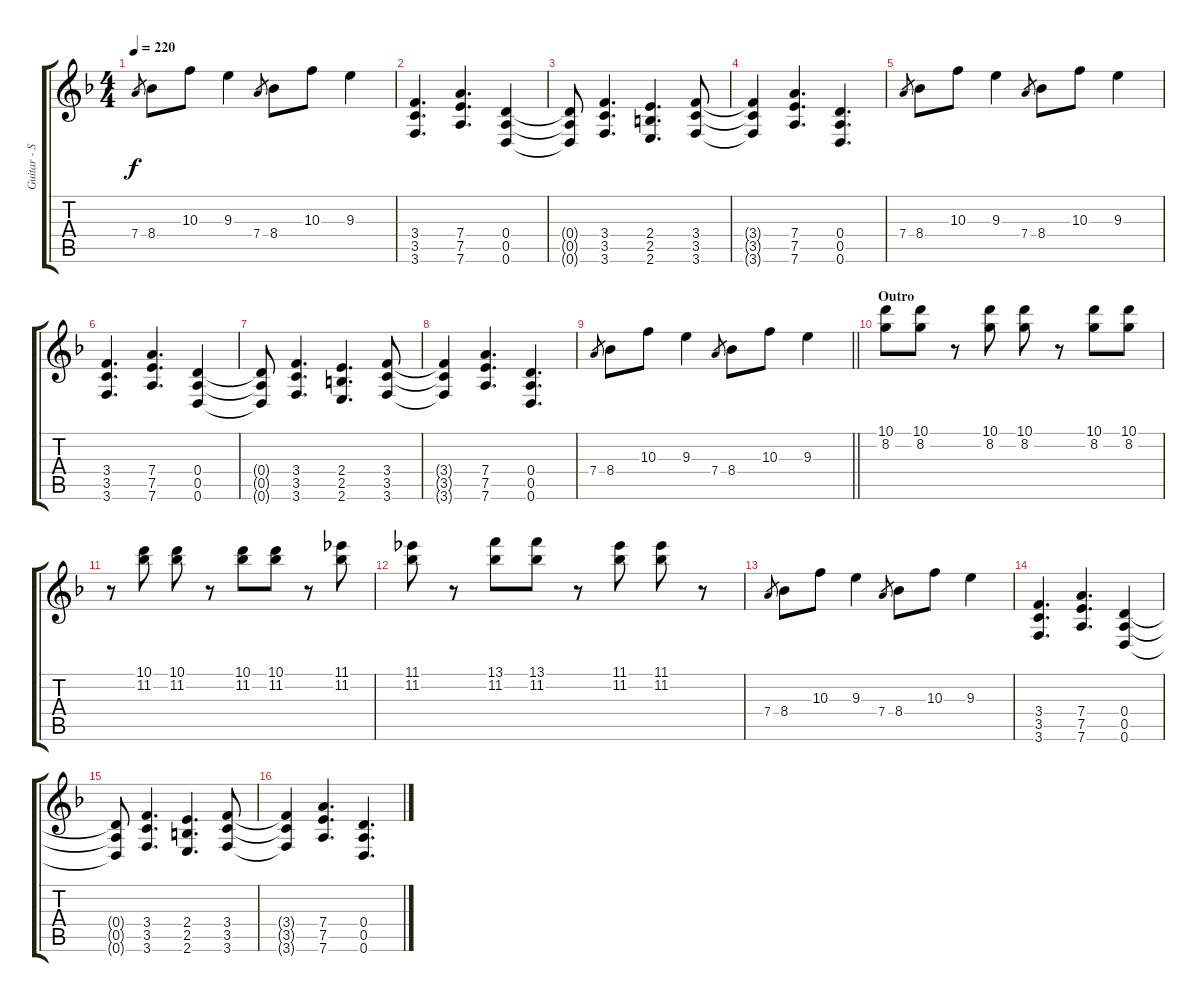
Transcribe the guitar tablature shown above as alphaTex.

\track ("Guitar - Simon Neil" "Guitar - S") {instrument electricguitarclean}
\staff {score tabs}
\tuning (E4 B3 G3 D3 A2 D2) {hide}
\ts (4 4)
\tempo 220
\clef g2
\ks dminor
7.4.8{gr dy f} 8.4.8 10.3.8 9.3.4 7.4.8{gr} 8.4.8 10.3.8 9.3.4 |
(3.4 3.5 3.6).4{d} (7.4 7.5 7.6).4{d} (0.4 0.5 0.6).4 |
(0.4{t} 0.5{t} 0.6{t}).8 (3.4 3.5 3.6).4{d} (2.4 2.5 2.6).4{d} (3.4 3.5 3.6).8 |
(3.4{t} 3.5{t} 3.6{t}).4 (7.4 7.5 7.6).4{d} (0.4 0.5 0.6).4{d} |
7.4.8{gr} 8.4.8 10.3.8 9.3.4 7.4.8{gr} 8.4.8 10.3.8 9.3.4 |
(3.4 3.5 3.6).4{d} (7.4 7.5 7.6).4{d} (0.4 0.5 0.6).4 |
(0.4{t} 0.5{t} 0.6{t}).8 (3.4 3.5 3.6).4{d} (2.4 2.5 2.6).4{d} (3.4 3.5 3.6).8 |
(3.4{t} 3.5{t} 3.6{t}).4 (7.4 7.5 7.6).4{d} (0.4 0.5 0.6).4{d} |
\barLineRight lightlight
7.4.8{gr} 8.4.8 10.3.8 9.3.4 7.4.8{gr} 8.4.8 10.3.8 9.3.4 |
\section ("" "Outro")
(10.1 8.2).8 (10.1 8.2).8 r.8 (10.1 8.2).8 (10.1 8.2).8 r.8 (10.1 8.2).8 (10.1 8.2).8 |
r.8 (10.1 11.2).8 (10.1 11.2).8 r.8 (10.1 11.2).8 (10.1 11.2).8 r.8 (11.1 11.2).8 |
(11.1 11.2).8 r.8 (13.1 11.2).8 (13.1 11.2).8 r.8 (11.1 11.2).8 (11.1 11.2).8 r.8 |
7.4.8{gr} 8.4.8 10.3.8 9.3.4 7.4.8{gr} 8.4.8 10.3.8 9.3.4 |
(3.4 3.5 3.6).4{d} (7.4 7.5 7.6).4{d} (0.4 0.5 0.6).4 |
(0.4{t} 0.5{t} 0.6{t}).8 (3.4 3.5 3.6).4{d} (2.4 2.5 2.6).4{d} (3.4 3.5 3.6).8 |
(3.4{t} 3.5{t} 3.6{t}).4 (7.4 7.5 7.6).4{d} (0.4 0.5 0.6).4{d}
